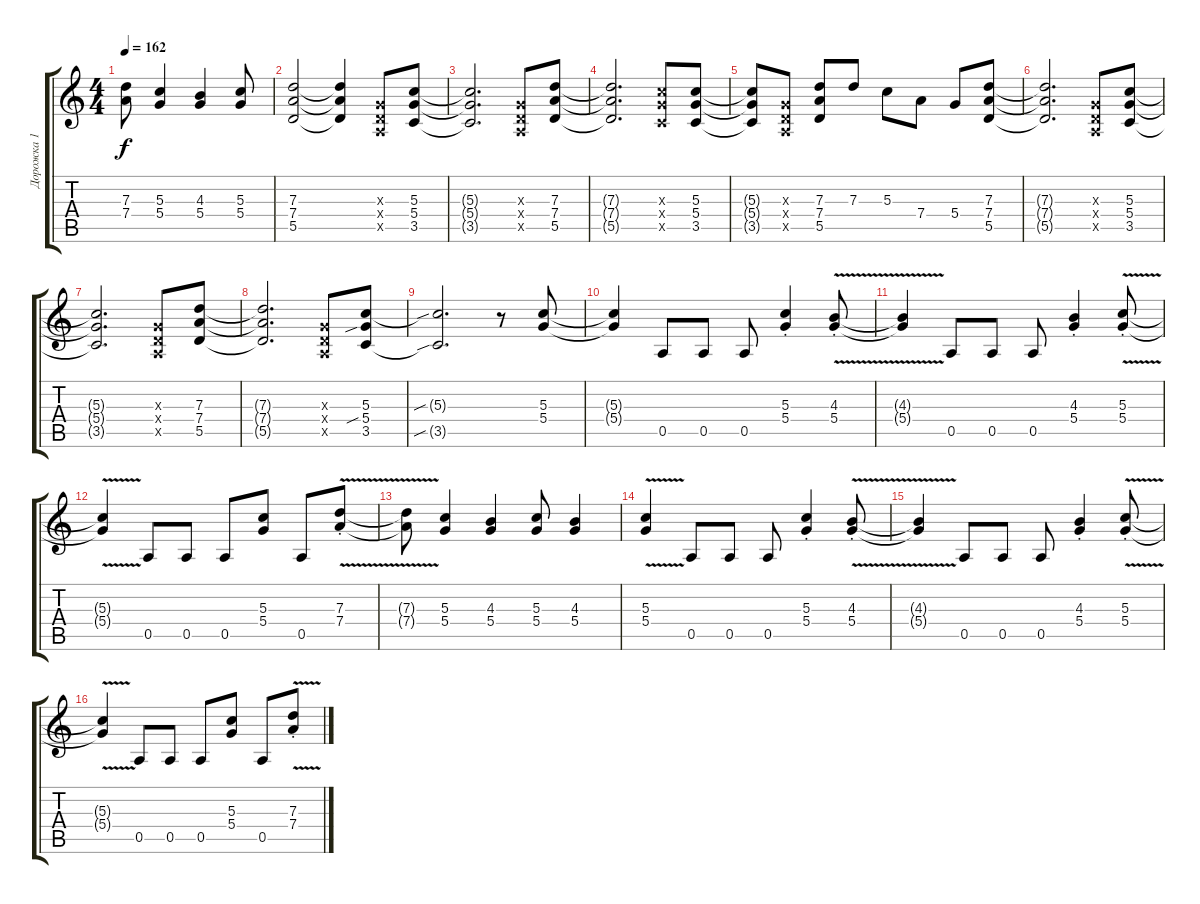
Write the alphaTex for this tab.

\track ("Дорожка 1" "Дорожка 1") {instrument distortionguitar}
\staff {score tabs}
\tuning (E4 B3 G3 D3 A2 E2) {hide}
\ts (4 4)
\tempo 162
\clef g2
\ks c
(7.3{t} 7.4{t}).8{dy f} (5.3 5.4).4 (4.3 5.4).4 (5.3 5.4).8 |
(7.3 7.4 5.5).2 (7.3{t} 7.4{t} 5.5{t}).4 (0.3{x} 0.4{x} 0.5{x}).8 (5.3 5.4 3.5).8 |
(5.3{t} 5.4{t} 3.5{t}).2{d} (0.3{x} 0.4{x} 0.5{x}).8 (7.3 7.4 5.5).8 |
(7.3{t} 7.4{t} 5.5{t}).2{d} (5.3{x} 5.4{x} 3.5{x}).8 (5.3 5.4 3.5).8 |
(5.3{t} 5.4{t} 3.5{t}).8 (0.3{x} 0.4{x} 0.5{x}).8 (7.3 7.4 5.5).8 7.3.8 5.3.8 7.4.8 5.4.8 (7.3 7.4 5.5).8 |
(7.3{t} 7.4{t} 5.5{t}).2{d} (0.3{x} 0.4{x} 0.5{x}).8 (5.3 5.4 3.5).8 |
(5.3{t} 5.4{t} 3.5{t}).2{d} (0.3{x} 0.4{x} 0.5{x}).8 (7.3 7.4 5.5).8 |
(7.3{t} 7.4{t} 5.5{t}).2{d} (0.3{x} 0.4{x} 0.5{x}).8 (5.3 5.4{sib} 3.5).8 |
(5.3{sib t} 3.5{sib t}).2{d} r.8 (5.3 5.4).8 |
(5.3{t} 5.4{t}).4 0.5.8 0.5.8 0.5.8 (5.3 5.4{st}).4 (4.3{st} 5.4{v st}).8 |
(4.3{t} 5.4{t}).4 0.5.8 0.5.8 0.5.8 (4.3 5.4{st}).4 (5.3{v st} 5.4{st}).8 |
(5.3{t} 5.4{t}).4 0.5.8 0.5.8 0.5.8 (5.3 5.4).8 0.5.8 (7.3 7.4{v st}).8 |
(7.3{t} 7.4{t}).8 (5.3 5.4).4 (4.3 5.4).4 (5.3 5.4).8 (4.3 5.4).4 |
(5.3 5.4{v}).4 0.5.8 0.5.8 0.5.8 (5.3 5.4{st}).4 (4.3{st} 5.4{v st}).8 |
(4.3{t} 5.4{t}).4 0.5.8 0.5.8 0.5.8 (4.3 5.4{st}).4 (5.3{v st} 5.4{st}).8 |
(5.3{t} 5.4{t}).4 0.5.8 0.5.8 0.5.8 (5.3 5.4).8 0.5.8 (7.3 7.4{v st}).8
